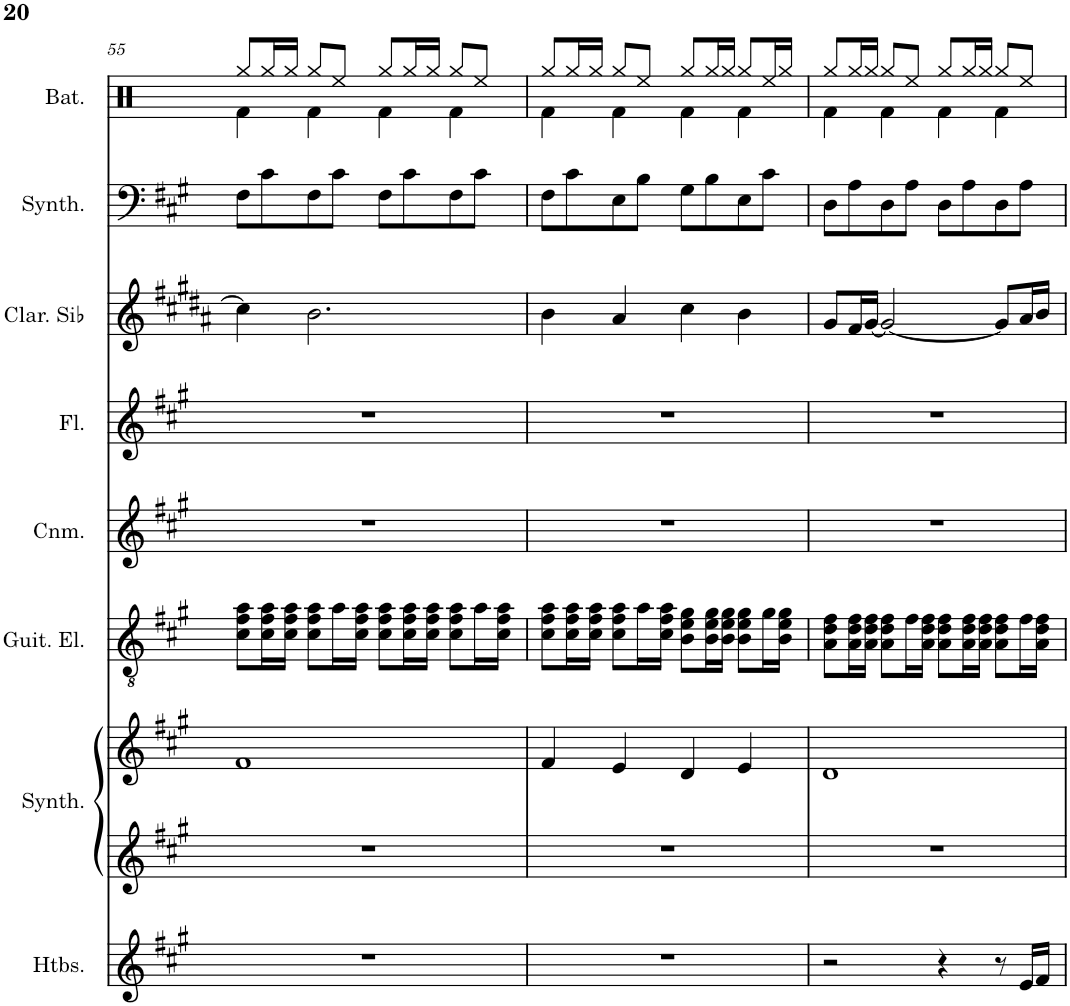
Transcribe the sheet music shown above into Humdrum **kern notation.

**kern	**kern	**kern	**kern	**kern	**kern	**kern	**kern	**kern
*part8	*part7	*part7	*part6	*part5	*part4	*part3	*part2	*part1
*staff9	*staff8	*staff7	*staff6	*staff5	*staff4	*staff3	*staff2	*staff1
*I"Hautbois, Oboe	*I"Synthétiseur Pad, Pad 7	*	*I"Guitare électrique, Clean guitar	*I"Cornemuse, Bagpipe	*I"Flûte, Flute	*I"Clarinette en Sib	*I"Synthétiseur d'effets, Synth bass (Lead 8)	*I"Batterie, Drums
*I'Htbs.	*I'Synth.	*	*I'Guit. El.	*I'Cnm.	*I'Fl.	*I'Clar. Sib	*I'Synth.	*I'Bat.
!!LO:PB:g=z
*clefG2	*clefG2	*clefG2	*clefGv2	*clefG2	*clefG2	*clefG2	*clefF4	*clefX
*	*	*	*	*Trd1c2	*	*Trd1c2	*	*
*k[f#c#g#]	*k[f#c#g#]	*k[f#c#g#]	*k[f#c#g#]	*k[f#c#g#]	*k[f#c#g#]	*k[f#c#g#d#a#]	*k[f#c#g#]	*k[]
*M4/4	*M4/4	*M4/4	*M4/4	*M4/4	*M4/4	*M4/4	*M4/4	*M4/4
=55	=55	=55	=55	=55	=55	=55	=55	=55
*	*	*	*	*	*	*	*	*^
1r	1r	1f#	8c#\ 8f#\ 8a\L	1r	1r	4cc#\]	8F#\L	8Rgg/L	4Rf\
.	.	.	16c#\ 16f#\ 16a\L	.	.	.	8c#\	16Rgg/L	.
.	.	.	16c#\ 16f#\ 16a\JJ	.	.	.	.	16Rgg/JJ	.
.	.	.	8c#\ 8f#\ 8a\L	.	.	2.b\	8F#\	8Rgg/L	4Rf\
.	.	.	16a\L	.	.	.	8c#\J	8Ree/J	.
.	.	.	16c#\ 16f#\ 16a\JJ	.	.	.	.	.	.
.	.	.	8c#\ 8f#\ 8a\L	.	.	.	8F#\L	8Rgg/L	4Rf\
.	.	.	16c#\ 16f#\ 16a\L	.	.	.	8c#\	16Rgg/L	.
.	.	.	16c#\ 16f#\ 16a\JJ	.	.	.	.	16Rgg/JJ	.
.	.	.	8c#\ 8f#\ 8a\L	.	.	.	8F#\	8Rgg/L	4Rf\
.	.	.	16a\L	.	.	.	8c#\J	8Ree/J	.
.	.	.	16c#\ 16f#\ 16a\JJ	.	.	.	.	.	.
=56	=56	=56	=56	=56	=56	=56	=56	=56	=56
1r	1r	4f#/	8c#\ 8f#\ 8a\L	1r	1r	4b\	8F#\L	8Rgg/L	4Rf\
.	.	.	16c#\ 16f#\ 16a\L	.	.	.	8c#\	16Rgg/L	.
.	.	.	16c#\ 16f#\ 16a\JJ	.	.	.	.	16Rgg/JJ	.
.	.	4e/	8c#\ 8f#\ 8a\L	.	.	4a#/	8E\	8Rgg/L	4Rf\
.	.	.	16a\L	.	.	.	8B\J	8Ree/J	.
.	.	.	16c#\ 16f#\ 16a\JJ	.	.	.	.	.	.
.	.	4d/	8B\ 8e\ 8g#\L	.	.	4cc#\	8G#\L	8Rgg/L	4Rf\
.	.	.	16B\ 16e\ 16g#\L	.	.	.	8B\	16Rgg/L	.
.	.	.	16B\ 16e\ 16g#\JJ	.	.	.	.	16Rgg/JJ	.
.	.	4e/	8B\ 8e\ 8g#\L	.	.	4b\	8E\	8Rgg/L	4Rf\
.	.	.	16g#\L	.	.	.	8c#\J	16Ree/L	.
.	.	.	16B\ 16e\ 16g#\JJ	.	.	.	.	16Rgg/JJ	.
=57	=57	=57	=57	=57	=57	=57	=57	=57	=57
2r	1r	1d	8A\ 8d\ 8f#\L	1r	1r	8g#/L	8D\L	8Rgg/L	4Rf\
.	.	.	16A\ 16d\ 16f#\L	.	.	16f#/L	8A\	16Rgg/L	.
.	.	.	16A\ 16d\ 16f#\JJ	.	.	[16g#/JJ	.	16Rgg/JJ	.
.	.	.	8A\ 8d\ 8f#\L	.	.	2g#/_	8D\	8Rgg/L	4Rf\
.	.	.	16f#\L	.	.	.	8A\J	8Ree/J	.
.	.	.	16A\ 16d\ 16f#\JJ	.	.	.	.	.	.
4r	.	.	8A\ 8d\ 8f#\L	.	.	.	8D\L	8Rgg/L	4Rf\
.	.	.	16A\ 16d\ 16f#\L	.	.	.	8A\	16Rgg/L	.
.	.	.	16A\ 16d\ 16f#\JJ	.	.	.	.	16Rgg/JJ	.
8r	.	.	8A\ 8d\ 8f#\L	.	.	8g#/L]	8D\	8Rgg/L	4Rf\
16e/LL	.	.	16f#\L	.	.	16a#/L	8A\J	8Ree/J	.
16f#/JJ	.	.	16A\ 16d\ 16f#\JJ	.	.	16b/JJ	.	.	.
*	*	*	*	*	*	*	*	*v	*v
=	=	=	=	=	=	=	=	=
*-	*-	*-	*-	*-	*-	*-	*-	*-
